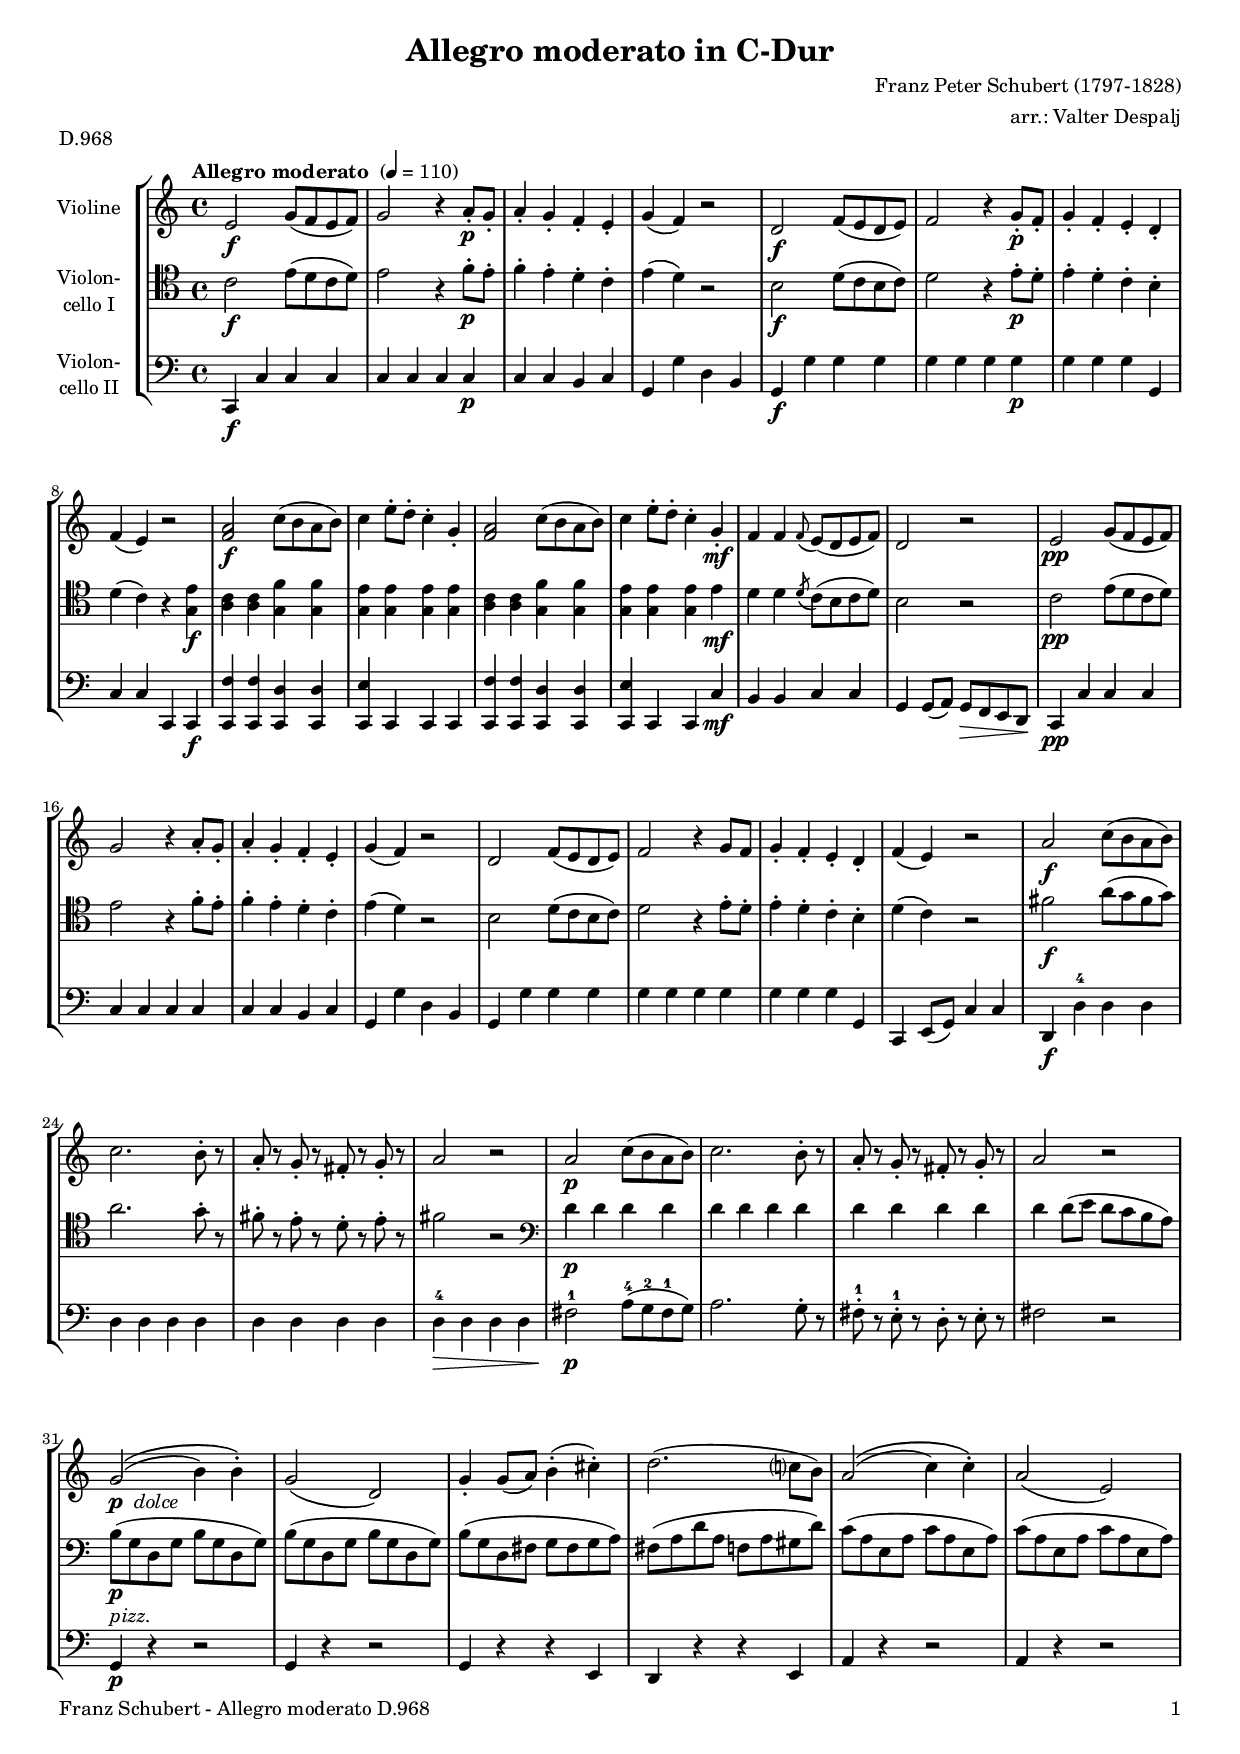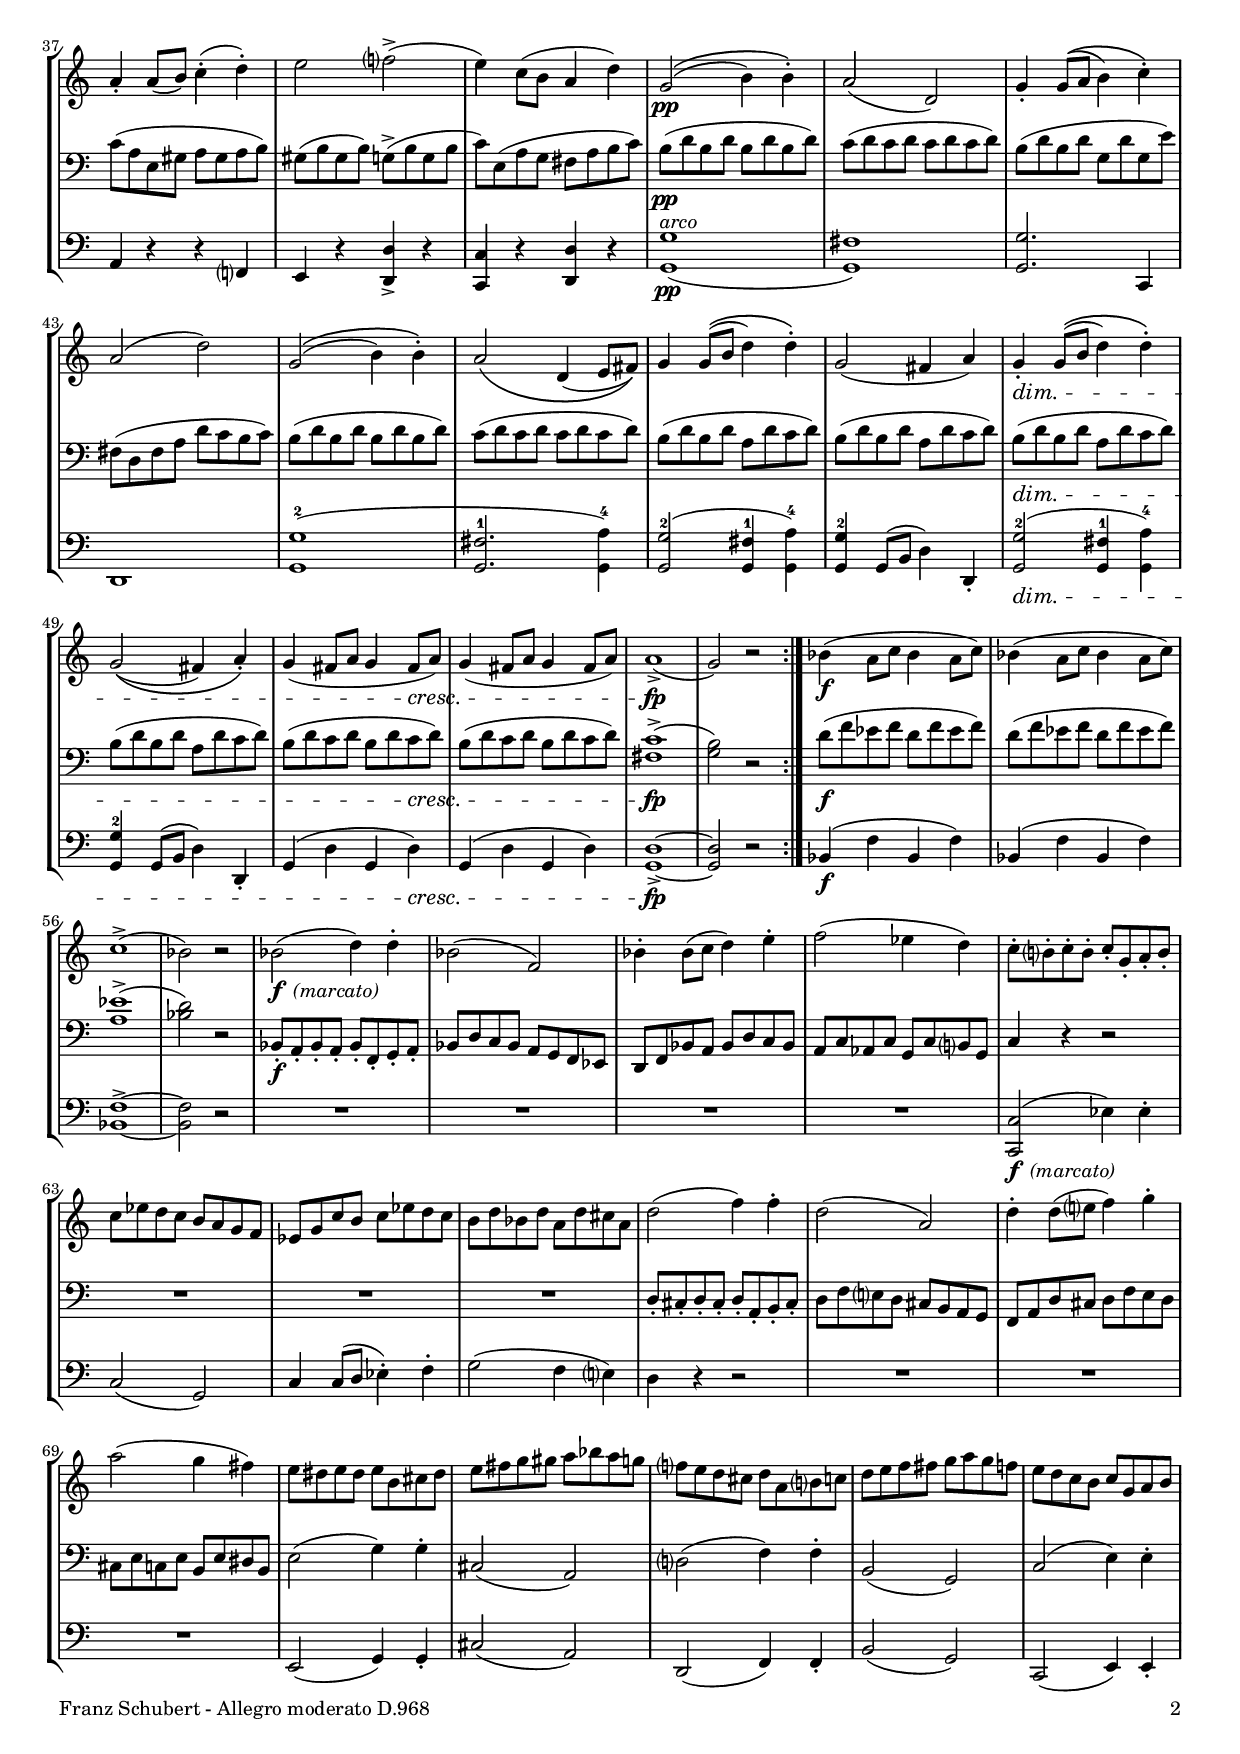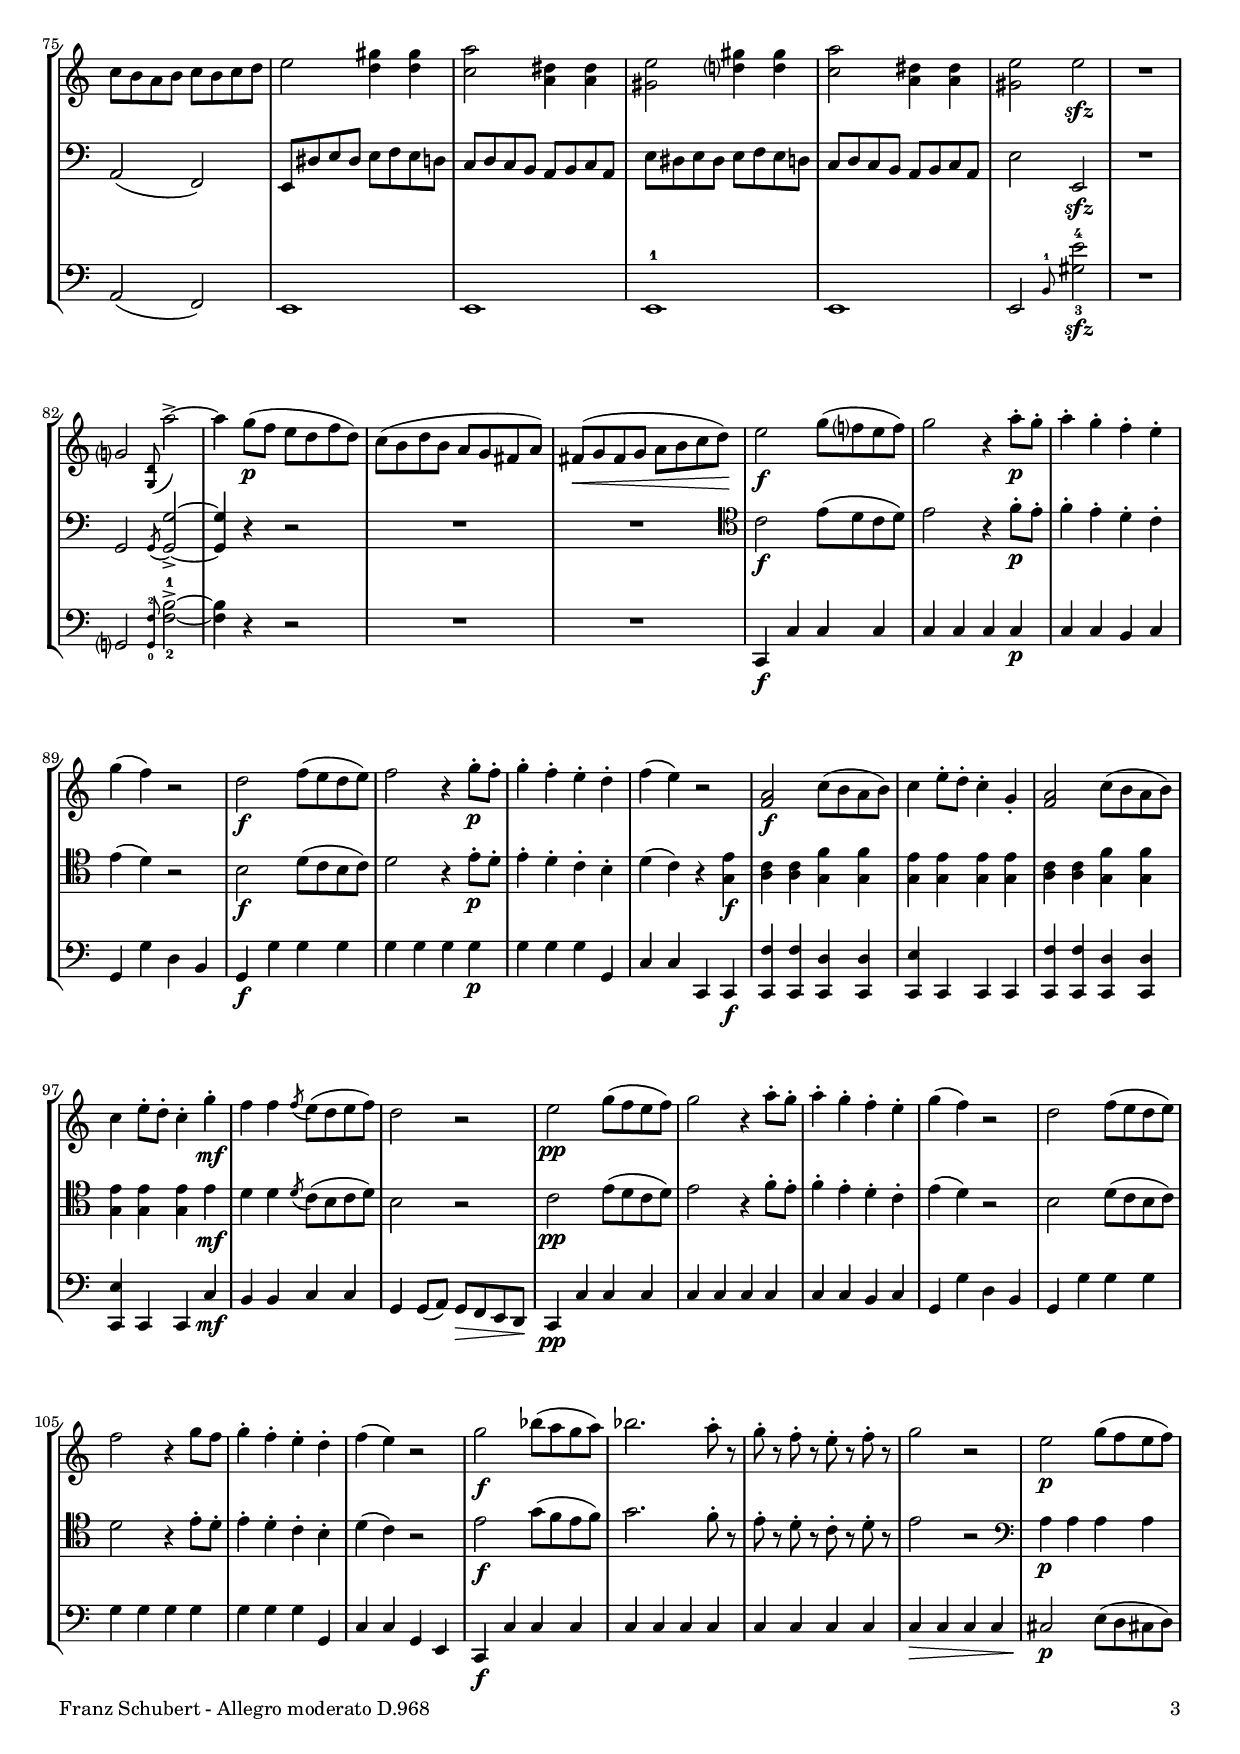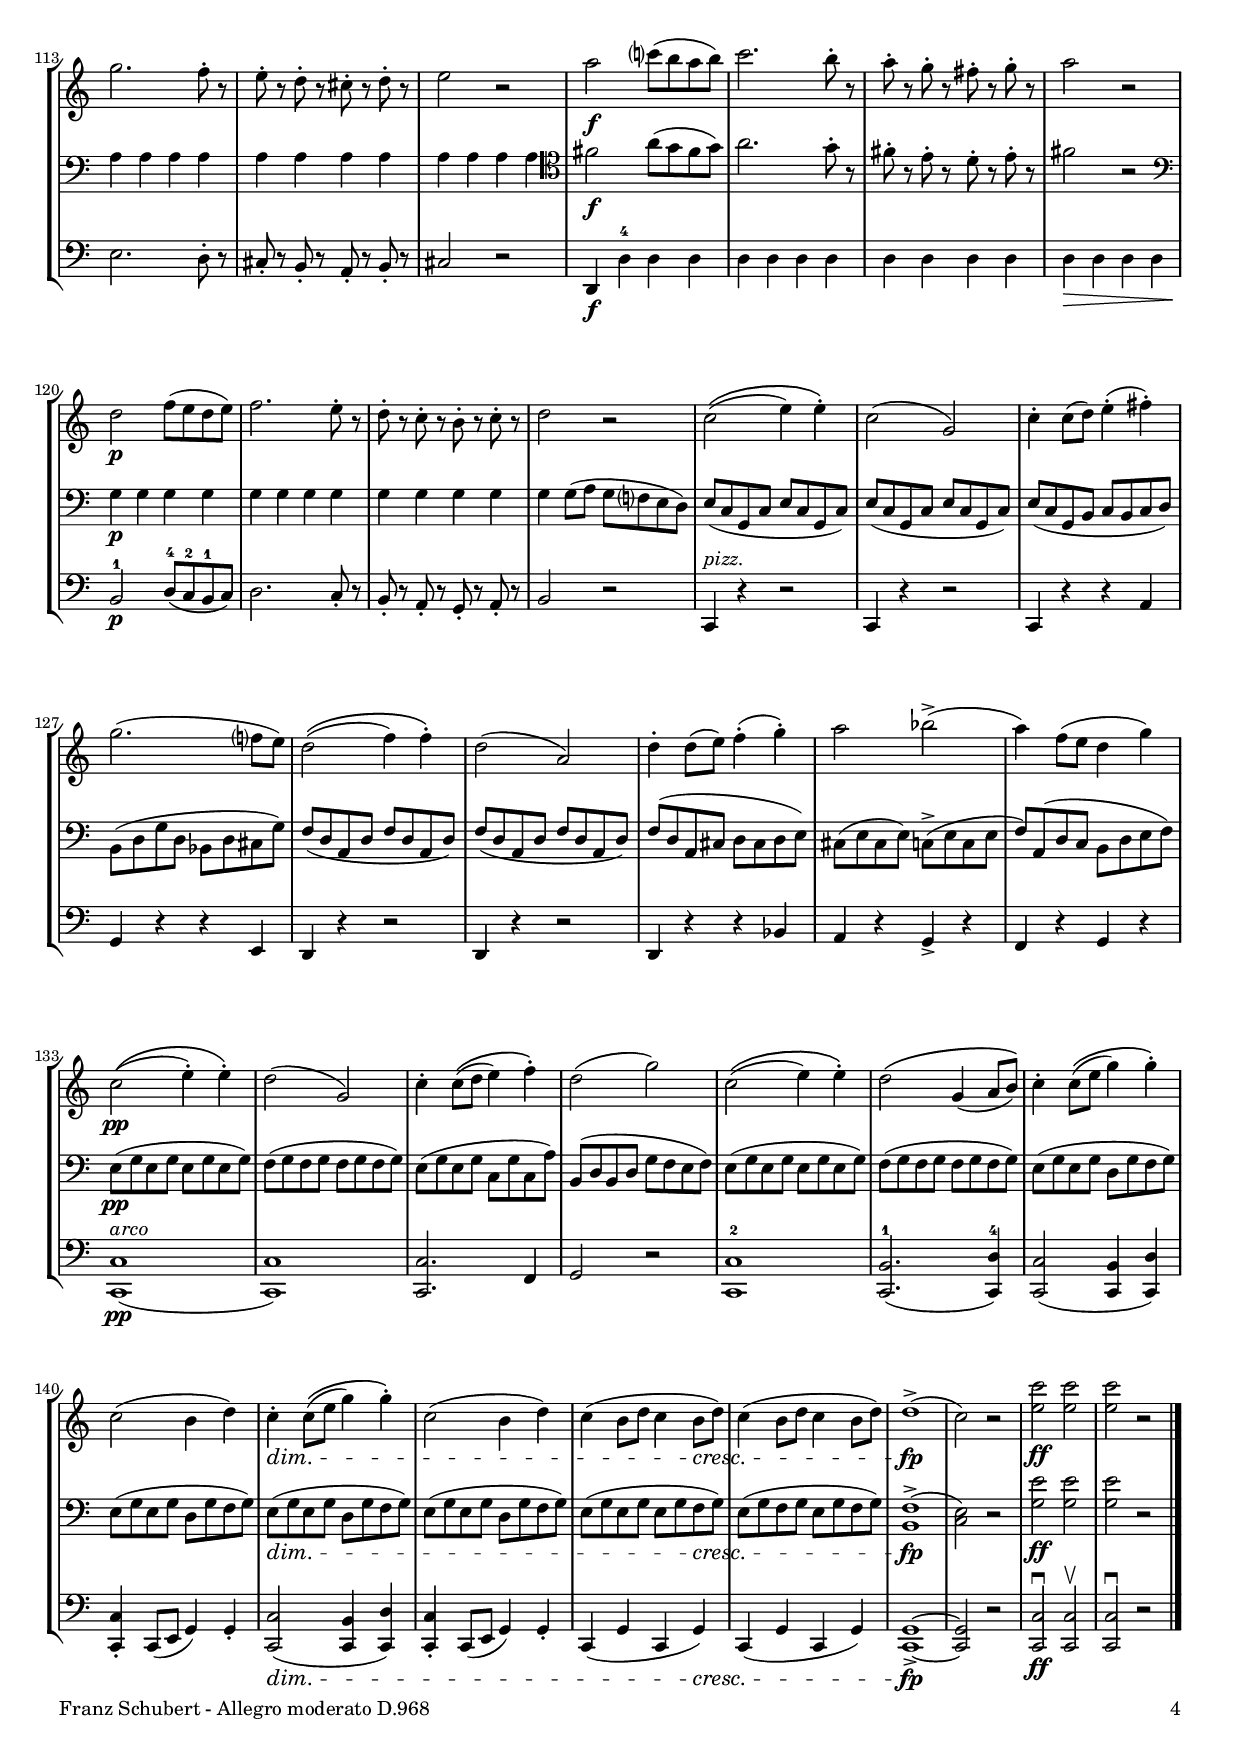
\version "2.22.0"
\include "deutsch.ly"

#(set-global-staff-size 17.05)

\header {
  title = "Allegro moderato in C-Dur"
  composer = "Franz Peter Schubert (1797-1828)"
  arranger = "arr.: Valter Despalj"
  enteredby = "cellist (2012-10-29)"
  piece     = "D.968"
}

voiceconsts = {
 \key c \major
 \time 4/4
 \clef "bass"
% \numericTimeSignature
 \compressEmptyMeasures
 \tempo "Allegro moderato " 4=110
}

mivl = "violin"
miba = "cello"
mipz = "pizzicato strings"

arco = \markup \italic "arco"
fmar = \markup { \dynamic f \italic " (marcato)" }
pdol = \markup { \dynamic p \italic " dolce" }
pizz = \markup \italic "pizz."

va = \relative c' {
  \voiceconsts
  \clef "treble"
  
  \repeat volta 2 {
    e2\f g8( f e f)
    g2 r4 a8-.\p g-.
    a4-. g-. f-. e-.
    g( f) r2
    d\f f8( e d e)

    f2 r4 g8-.\p f-.
    g4-. f-. e-. d-.
    f( e) r2
    <f a>\f c'8( h a h)
    c4 e8-. d-. c4-. g-.
    <f a>2 c'8( h a h)

    c4 e8-. d-. c4-. g-.\mf
    f f \appoggiatura f8 e( d e f)
    d2 r
    e\pp g8( f e f)
    g2 r4 a8-. g-.

    a4-. g-. f-. e-.
    g( f) r2
    d2 f8( e d e)
    f2 r4 g8 f
    g4-. f-. e-. d-.
    f( e) r2

    a\f c8( h a h)
    c2. h8-. r
    a-. r g-. r fis-. r g-. r
    a2 r
    a\p c8( h a h)
    c2. h8-. r

    a-. r g-. r fis-. r g-. r
    a2 r
    g\((_\pdol h4) h\)-.
    g2( d)
    g4-. g8( a) h4(-. cis)-.

    d2.( c?8 h)
    a2\(( c4) c\)-.
    a2( e)
    a4-. a8( h) c4(-. d)-.
    e2 f?(->
    e4) c8( h a4 d)
    g,2\((\pp h4) h\)-.
    a2( d,)
    g4-. g8\(( a h4) c\)-.
    a2( d)

    g,\(( h4) h\)-.
    a2\( d,4( e8 fis)\)
    g4 g8\(( h d4) d\)-.
    g,2( fis4 a)
    g-.\dim g8\(( h d4) d\)-.

    g,2\(( fis4) a\)-.
    g( fis8 a g4 fis8\cresc a)
    g4( fis8 a g4 fis8 a)
    a1(->\fp
    g2) r
  }

  b4(\f a8 c b4 a8 c)
  b4( a8 c b4 a8 c)
  c1(->
  b2) r
  b2(_\fmar d4) d-.

  b2( f)
  b4-. b8( c d4) e-.
  f2( es4 d)
  c8-. h?-. c-. h-. c-. g-. a-. h-.
  c es d c h a g f

  es g c h c es d c
  h d b d a d cis a
  d2( f4) f-.
  d2( a)
  d4-. d8( e? f4) g-.

  a2( g4 fis)
  e8 dis e dis e h cis dis
  e fis g gis a b a g
  f? e d cis d a h? c
  d e f fis g a g f

  e d c h c g a h
  c h a h c h c d
  e2 <d gis>4 <d gis>
  <c a'>2 <a dis>4 <a dis>
  <gis e'>2 <d'? gis>4 <d gis>

  <c a'>2 <a dis>4 <a dis>
  <gis e'>2 e'\sfz
  R1
  g,?2 \appoggiatura <g, d'>8 a''2~->
  a4 g8(\p f e d f d)
  c( h d h a g fis a)

  fis(\< g fis g a h c d)\!
  e2\f g8( f? e f)
  g2 r4 a8-.\p g-.
  a4-. g-. f-. e-.
  g( f) r2

  d\f f8( e d e)
  f2 r4 g8-.\p f-.
  g4-. f-. e-. d-.
  f( e) r2
  <f, a>\f c'8( h a h)

  c4 e8-. d-. c4-. g-.
  <f a>2 c'8( h a h)
  c4 e8-. d-. c4-. g'-.\mf
  f f \acciaccatura f8 e( d e f)
  d2 r

  e\pp g8( f e f)
  g2 r4 a8-. g-.
  a4-. g-. f-. e-.
  g( f) r2
  d f8( e d e)

  f2 r4 g8 f
  g4-. f-. e-. d-.
  f( e) r2
  g\f b8( a g a)
  b2. a8-. r
  g-. r f-. r e-. r f-. r

  g2 r
  e\p g8( f e f)
  g2. f8-. r
  e-. r d-. r cis-. r d-. r
  e2 r
  a\f c?8( h a h)

  c2. h8-. r
  a-. r g-. r fis-. r g-. r
  a2 r
  d,\p f8( e d e)
  f2. e8-. r
  d-. r c-. r h-. r c-. r

  d2 r
  c\(( e4) e\)-.
  c2( g)
  c4-. c8( d) e4(-. fis)-.
  g2.( f?8 e)

  d2\(( f4) f\)-.
  d2( a)
  d4-. d8( e) f4(-. g)-.
  a2 b(->
  a4) f8( e d4 g)

  c,2\((\pp e4)-. e\)-.
  d2( g,)
  c4-. c8\(( d e4) f\)-.
  d2( g)
  c,2\(( e4) e\)-.

  d2\( g,4( a8 h)\)
  c4-. c8\(( e g4) g\)-.
  c,2( h4 d)
  c-.\dim c8\(( e g4) g\)-.
  c,2( h4 d)

  c( h8 d c4 h8\cresc d)
  c4( h8 d c4 h8 d)
  d1(->\fp
  c2) r
  <e c'>\ff <e c'>
  <e c'> r \bar "|."
}

vb = \relative c' {
  \voiceconsts
  \clef "tenor"
  
  \repeat volta 2 {
    c2\f e8( d c d)
    e2 r4 f8-.\p e-.
    f4-. e-. d-. c-.
    e( d) r2
    h\f d8( c h c)

    d2 r4 e8-.\p d-.
    e4-. d-. c-. h-.
    d( c) r <g e'>\f
    <a c> <a c> <g f'> <g f'>
    <g e'> <g e'> <g e'> <g e'>
    <a c> <a c> <g f'> <g f'>

    <g e'> <g e'> <g e'> e'\mf
    d d \acciaccatura d8 c( h c d)
    h2 r
    c\pp e8( d c d)
    e2 r4 f8-. e-.

    f4-. e-. d-. c-.
    e( d) r2
    h d8( c h c)
    d2 r4 e8-. d-.
    e4-. d-. c-. h-.
    d( c) r2

    fis\f a8( g fis g)
    a2. g8-. r
    fis-. r e-. r d-. r e-. r
    fis2 r \clef "bass"
    d4\p d d d
    d d d d

    d d d d
    d d8( e d c h a)
    h(\p g d g h g d g)
    h( g d g h g d g)
    h( g d fis g fis g a)

    fis( a d a f a gis d')
    c( a e a c a e a)
    c( a e a c a e a)
    c( a e gis a gis a h)
    gis( h gis h) g(-> h g h

    c) e,( a g fis a h c)
    h(\pp d h d h d h d)
    c( d c d c d c d)
    h( d h d g, d' g, e')
    fis,( d fis a d c h c)

    h( d h d h d h d)
    c( d c d c d c d)
    h( d h d a d c d)
    h( d h d a d c d)
    h(\dim d h d a d c d)

    h( d h d a d c d)
    h( d c d h d c\cresc d)
    h( d c d h d c d)
    <fis, c'>1(->\fp
    <g h>2) r
  }

  d'8(\f f es f d f es f)
  d( f es f d f es f)
  <a, es'>1(->
  <b d>2) r
  b,8-.\f a-. b-. a-. b-. f-. g-. a-.

  b d c b a g f es
  d f b a b d c b
  a c as c g c h? g
  c4 r r2
  R1*3

  d8-. cis-. d-. cis-. d-. a-. h-. cis-.
  d f e? d cis h a g
  f a d cis d f e d

  cis e c e h e dis h
  e2( g4) g-.
  cis,2( a)
  d?( f4) f-.
  h,2( g)

  c( e4) e-.
  a,2( f)
  e8 dis' e dis e f e d
  c d c h a h c a
  e' dis e dis e f e d

  c d c h a h c a
  e'2 e,\sfz
  R1
  g2 \acciaccatura g8 <g g'>2~->
  <g g'>4 r r2
  R1*2 \clef "tenor"

  c'2\f e8( d c d)
  e2 r4 f8-.\p e-.
  f4-. e-. d-. c-.
  e( d) r2

  h\f d8( c h c)
  d2 r4 e8-.\p d-.
  e4-. d-. c-. h-.
  d( c) r <g e'>\f
  <a c> <a c> <g f'> <g f'>

  <g e'> <g e'> <g e'> <g e'>
  <a c> <a c> <g f'> <g f'>
  <g e'> <g e'> <g e'> e'\mf
  d d \acciaccatura d8 c( h c d)
  h2 r

  c\pp e8( d c d)
  e2 r4 f8-. e-.
  f4-. e-. d-. c-.
  e( d) r2
  h d8( c h c)

  d2 r4 e8-. d-.
  e4-. d-. c-. h-.
  d( c) r2
  e\f g8( f e f)
  g2. f8-. r
  e-. r d-. r c-. r d-. r

  e2 r \clef "bass"
  a,4\p a a a
  a a a a
  a a a a
  a a a a \clef "tenor"
  fis'2\f a8( g fis g)

  a2. g8-. r
  fis-. r e-. r d-. r e-. r
  fis2 r \clef "bass"
  g,4\p g g g
  g g g g
  g g g g

  g g8( a g f? e d)
  e( c g c e c g c)
  e( c g c e c g c)
  e( c g h c h c d)
  h( d g d b d cis g')

  f( d a d f d a d)
  f( d a d f d a d)
  f( d a cis d cis d e)
  cis( e cis e) c(-> e c e
  f) a,( d c h d e f)

  e(\pp g e g e g e g)
  f( g f g f g f g)
  e( g e g c, g' c, a')
  h,( d h d g f e f)
  e( g e g e g e g)

  f( g f g f g f g)
  e( g e g d g f g)
  e( g e g d g f g)
  e(\dim g e g d g f g)
  e( g e g d g f g)

  e( g e g e g f\cresc g)
  e( g f g e g f g)
  <h, f'>1(->\fp
  <c e>2) r
  <g' e'>\ff <g e'>
  <g e'> r \bar "|."
}

vc = \relative c, {
  \voiceconsts
  \clef "bass"

  \repeat volta 2 {
    c4\f c' c c
    c c c c\p
    c c h c
    g g' d h
    g\f g' g g

    g g g g\p
    g g g g,
    c c c, c\f
    <c f'> <c f'> <c d'> <c d'>
    <c e'> c c c
    <c f'> <c f'> <c d'> <c d'>

    <c e'> c c c'\mf
    h h c c
    g g8( a) g\> f e d\!
    c4\pp c' c c
    c c c c

    c c h c
    g g' d h
    g g' g g
    g g g g
    g g g g,
    c, e8( g) c4 c

    d,\f d'-4 d d
    d d d d
    d d d d
    d-4\> d d d
    fis2-1\!\p a8(-4 g-2 fis-1 g)
    a2. g8-. r

    fis-.-1 r e-.-1 r d-. r e-. r
    fis2 r
    \set Staff.midiInstrument = \mipz
    g,4\p^\pizz r r2
    g4 r r2
    g4 r r e

    d r r e
    a r r2
    a4 r r2
    a4 r r f?
    e r <d d'>-> r
    <c c'> r <d d'> r
    \set Staff.midiInstrument = \miba
    <g g'>1(\pp^\arco
    <g fis'>)
    <g g'>2. c,4
    d1

    <g g'-2>(
    <g fis'-1>2. <g a'-4>4)
    <g g'-2>2( <g fis'-1>4 <g a'-4>)
    <g g'-2> g8( h d4) d,-.
    <g g'-2>2(\dim <g fis'-1>4 <g a'-4>)

    <g g'-2> g8( h d4) d,-.
    g( d' g, d')\cresc
    g,( d' g, d')
    <g, d'>1~->\fp
    <g d'>2 r
  }

  b4(\f f' b, f')
  b,( f' b, f')
  <b, f'>1~->
  <b f'>2 r

  R1*4
  <c, c'>2(_\fmar es'4) es-.
  c2( g)

  c4 c8( d es4)-. f-.
  g2( f4 e?)
  d r r2
  R1*3

  e,2( g4) g-.
  cis2( a)
  d,( f4) f-.
  h2( g)

  c,( e4) e-.
  a2( f)
  e1
  e
  e-1

  e
  e2 \grace h'8-1 <gis'-3 e'-4>2\sfz
  R1
  g,?2 \grace <g-0 f'-2>8 <f'-2 h-1>2~->
  <f h>4 r r2
  R1*2

  c,4\f c' c c
  c c c c\p
  c c h c
  g g' d h

  g\f g' g g
  g g g g\p
  g g g g,
  c c c, c\f
  <c f'> <c f'> <c d'> <c d'>

  <c e'> c c c
  <c f'> <c f'> <c d'> <c d'>
  <c e'> c c c'\mf
  h h c c
  g g8( a) g\> f e d\!

  c4\pp c' c c
  c c c c
  c c h c
  g g' d h
  g g' g g

  g g g g
  g g g g,
  c c g e
  c\f c' c c
  c c c c
  c c c c

  c\> c c c
  cis2\!\p e8( d cis! d)
  e2. d8-. r
  cis-. r h-. r a-. r h-. r
  cis2 r
  d,4\f d'-4 d d

  d d d d
  d d d d
  d\> d d d
  h2\!\p-1 d8(-4 c-2 h-1 c)
  d2. c8-. r
  h-. r a-. r g-. r a-. r

  h2 r
  \set Staff.midiInstrument = \miba
  c,4^\pizz r r2
  c4 r r2
  c4 r r a'
  g r r e

  d r r2
  d4 r r2
  d4 r r b'
  a r g-> r
  f r g r

  \set Staff.midiInstrument = \miba
  <c, c'>1(\pp^\arco
  <c c'>)
  <c c'>2. f4
  g2 r
  <c, c'-2>1

  <c h'-1>2.( <c d'-4>4)
  <c c'>2( <c h'>4 <c d'>)
  <c c'>-. c8( e g4) g-.
  <c, c'>2(\dim <c h'>4 <c d'>)
  <c c'>-. c8( e g4) g-.

  c,( g' c, g')\cresc
  c,( g' c, g')
  <c, g'>1~->\fp
  <c g'>2 r
  <c c'>\ff\downbow <c c'>\upbow
  <c c'>\downbow r \bar "|."
}


music = \new StaffGroup <<
      \new Staff {
	\set Staff.midiInstrument = \mivl
	\set Staff.instrumentName = \markup \center-column { "Violine" }
	\transpose c c { \va }
      }

      \new Staff {
	\set Staff.midiInstrument = \miba
	\set Staff.instrumentName = \markup \center-column { "Violon-" "cello I" }
	\transpose c c { \vb }
      }

      \new Staff {
	\set Staff.midiInstrument = \miba
	\set Staff.instrumentName = \markup \center-column { "Violon-" "cello II" }
	\transpose c c { \vc }
      }
>>

\book {
   \paper {
    print-page-number = ##t
    print-first-page-number = ##t
    ragged-last-bottom = ##f
    oddHeaderMarkup = \markup \null
    evenHeaderMarkup = \markup \null
    oddFooterMarkup = \markup {
      \fill-line {
        \on-the-fly #print-page-number-check-first
        "Franz Schubert - Allegro moderato D.968" \fromproperty #'page:page-number-string
      }
    }
    evenFooterMarkup = \oddFooterMarkup
  } \score {
    \music
    \layout {}
  }

  \score {
    \unfoldRepeats \music

    \midi {
      \context {
        \Score
      }
    }
  }
}